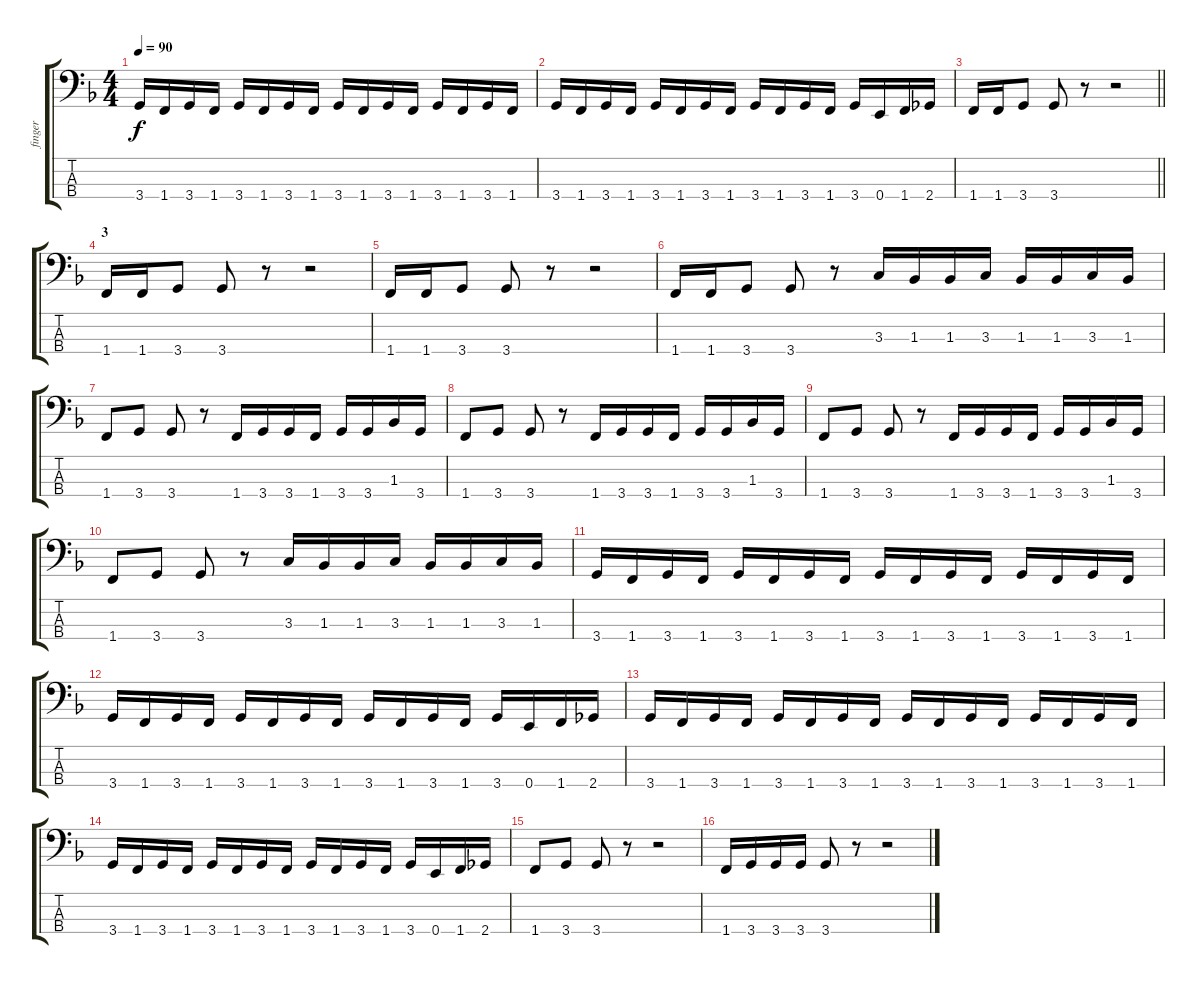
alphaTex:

\track ("finger" "finger") {instrument electricbassfinger}
\staff {score tabs}
\tuning (G2 D2 A1 E1) {hide}
\ts (4 4)
\tempo 90
\clef f4
\ks f
3.4.16{dy f} 1.4.16 3.4.16 1.4.16 3.4.16 1.4.16 3.4.16 1.4.16 3.4.16 1.4.16 3.4.16 1.4.16 3.4.16 1.4.16 3.4.16 1.4.16 |
3.4.16 1.4.16 3.4.16 1.4.16 3.4.16 1.4.16 3.4.16 1.4.16 3.4.16 1.4.16 3.4.16 1.4.16 3.4.16 0.4.16 1.4.16 2.4.16 |
\barLineRight lightlight
1.4.16 1.4.16 3.4.8 3.4.8 r.8 r.2 |
\section ("" "3")
1.4.16 1.4.16 3.4.8 3.4.8 r.8 r.2 |
1.4.16 1.4.16 3.4.8 3.4.8 r.8 r.2 |
1.4.16 1.4.16 3.4.8 3.4.8 r.8 3.3.16 1.3.16 1.3.16 3.3.16 1.3.16 1.3.16 3.3.16 1.3.16 |
1.4.8 3.4.8 3.4.8 r.8 1.4.16 3.4.16 3.4.16 1.4.16 3.4.16 3.4.16 1.3.16 3.4.16 |
1.4.8 3.4.8 3.4.8 r.8 1.4.16 3.4.16 3.4.16 1.4.16 3.4.16 3.4.16 1.3.16 3.4.16 |
1.4.8 3.4.8 3.4.8 r.8 1.4.16 3.4.16 3.4.16 1.4.16 3.4.16 3.4.16 1.3.16 3.4.16 |
1.4.8 3.4.8 3.4.8 r.8 3.3.16 1.3.16 1.3.16 3.3.16 1.3.16 1.3.16 3.3.16 1.3.16 |
3.4.16 1.4.16 3.4.16 1.4.16 3.4.16 1.4.16 3.4.16 1.4.16 3.4.16 1.4.16 3.4.16 1.4.16 3.4.16 1.4.16 3.4.16 1.4.16 |
3.4.16 1.4.16 3.4.16 1.4.16 3.4.16 1.4.16 3.4.16 1.4.16 3.4.16 1.4.16 3.4.16 1.4.16 3.4.16 0.4.16 1.4.16 2.4.16 |
3.4.16 1.4.16 3.4.16 1.4.16 3.4.16 1.4.16 3.4.16 1.4.16 3.4.16 1.4.16 3.4.16 1.4.16 3.4.16 1.4.16 3.4.16 1.4.16 |
3.4.16 1.4.16 3.4.16 1.4.16 3.4.16 1.4.16 3.4.16 1.4.16 3.4.16 1.4.16 3.4.16 1.4.16 3.4.16 0.4.16 1.4.16 2.4.16 |
1.4.8 3.4.8 3.4.8 r.8 r.2 |
1.4.16 3.4.16 3.4.16 3.4.16 3.4.8 r.8 r.2
